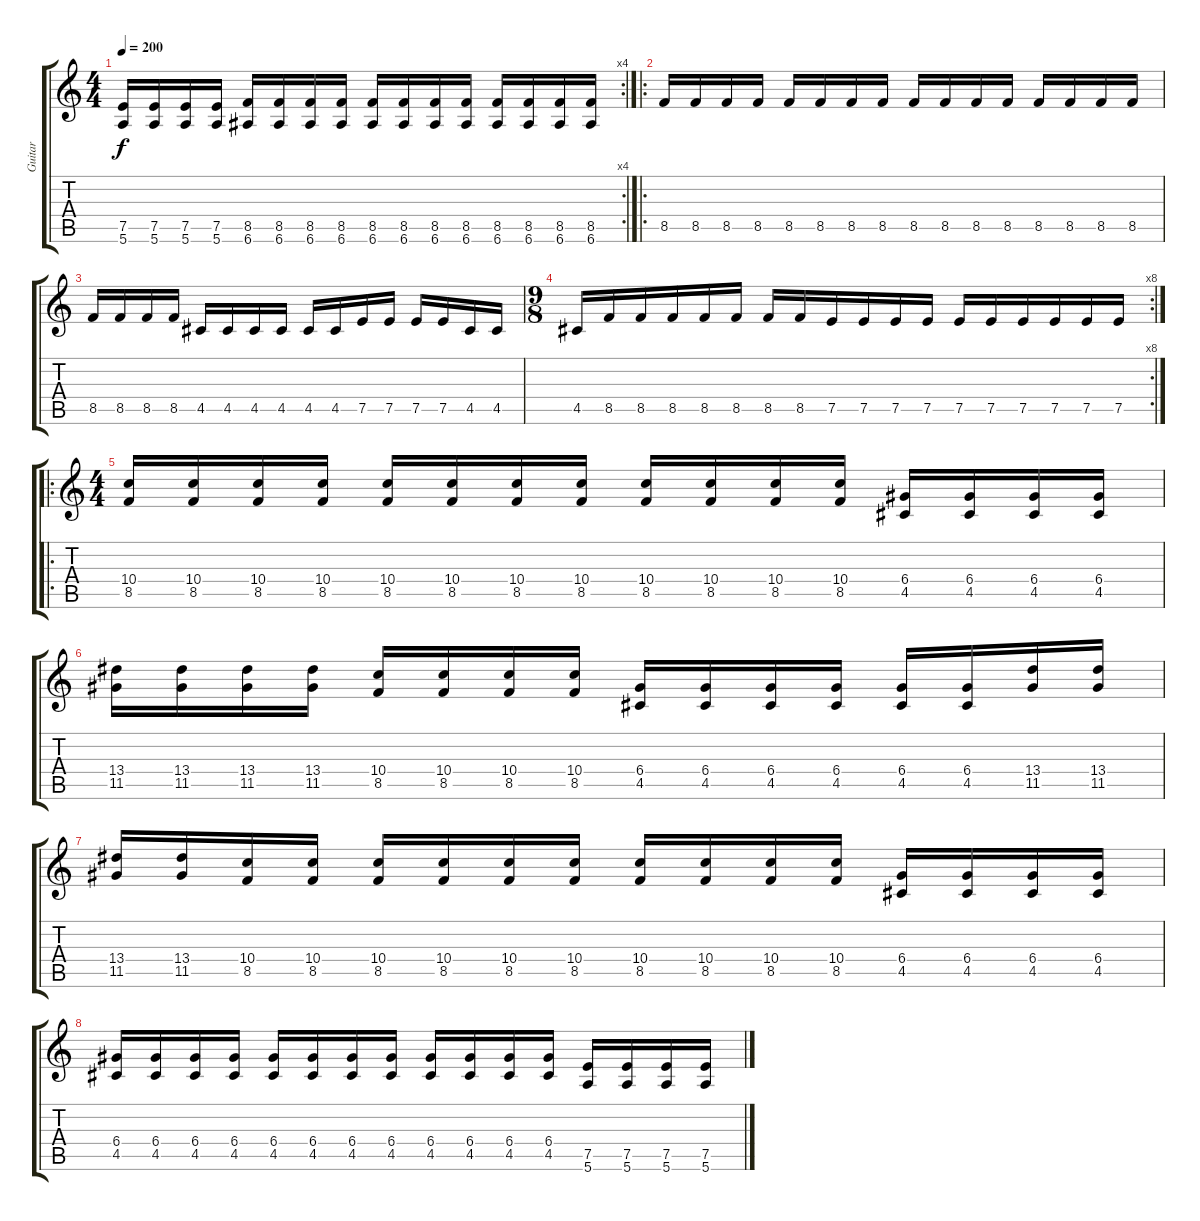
\track ("Guitar" "Guitar") {instrument distortionguitar}
\staff {score tabs}
\tuning (E4 B3 G3 D3 A2 E2) {hide}
\rc 4
\ts (4 4)
\tempo 200
\clef g2
\ks c
(7.5 5.6).16{dy f} (7.5 5.6).16 (7.5 5.6).16 (7.5 5.6).16 (8.5 6.6).16 (8.5 6.6).16 (8.5 6.6).16 (8.5 6.6).16 (8.5 6.6).16 (8.5 6.6).16 (8.5 6.6).16 (8.5 6.6).16 (8.5 6.6).16 (8.5 6.6).16 (8.5 6.6).16 (8.5 6.6).16 |
\ro
8.5.16 8.5.16 8.5.16 8.5.16 8.5.16 8.5.16 8.5.16 8.5.16 8.5.16 8.5.16 8.5.16 8.5.16 8.5.16 8.5.16 8.5.16 8.5.16 |
8.5.16 8.5.16 8.5.16 8.5.16 4.5.16 4.5.16 4.5.16 4.5.16 4.5.16 4.5.16 7.5.16 7.5.16 7.5.16 7.5.16 4.5.16 4.5.16 |
\rc 8
\ts (9 8)
4.5.16 8.5.16 8.5.16 8.5.16 8.5.16 8.5.16 8.5.16 8.5.16 7.5.16 7.5.16 7.5.16 7.5.16 7.5.16 7.5.16 7.5.16 7.5.16 7.5.16 7.5.16 |
\ro
\ts (4 4)
(10.4 8.5).16 (10.4 8.5).16 (10.4 8.5).16 (10.4 8.5).16 (10.4 8.5).16 (10.4 8.5).16 (10.4 8.5).16 (10.4 8.5).16 (10.4 8.5).16 (10.4 8.5).16 (10.4 8.5).16 (10.4 8.5).16 (6.4 4.5).16 (6.4 4.5).16 (6.4 4.5).16 (6.4 4.5).16 |
(13.4 11.5).16 (13.4 11.5).16 (13.4 11.5).16 (13.4 11.5).16 (10.4 8.5).16 (10.4 8.5).16 (10.4 8.5).16 (10.4 8.5).16 (6.4 4.5).16 (6.4 4.5).16 (6.4 4.5).16 (6.4 4.5).16 (6.4 4.5).16 (6.4 4.5).16 (13.4 11.5).16 (13.4 11.5).16 |
(13.4 11.5).16 (13.4 11.5).16 (10.4 8.5).16 (10.4 8.5).16 (10.4 8.5).16 (10.4 8.5).16 (10.4 8.5).16 (10.4 8.5).16 (10.4 8.5).16 (10.4 8.5).16 (10.4 8.5).16 (10.4 8.5).16 (6.4 4.5).16 (6.4 4.5).16 (6.4 4.5).16 (6.4 4.5).16 |
(6.4 4.5).16 (6.4 4.5).16 (6.4 4.5).16 (6.4 4.5).16 (6.4 4.5).16 (6.4 4.5).16 (6.4 4.5).16 (6.4 4.5).16 (6.4 4.5).16 (6.4 4.5).16 (6.4 4.5).16 (6.4 4.5).16 (7.5 5.6).16 (7.5 5.6).16 (7.5 5.6).16 (7.5 5.6).16
